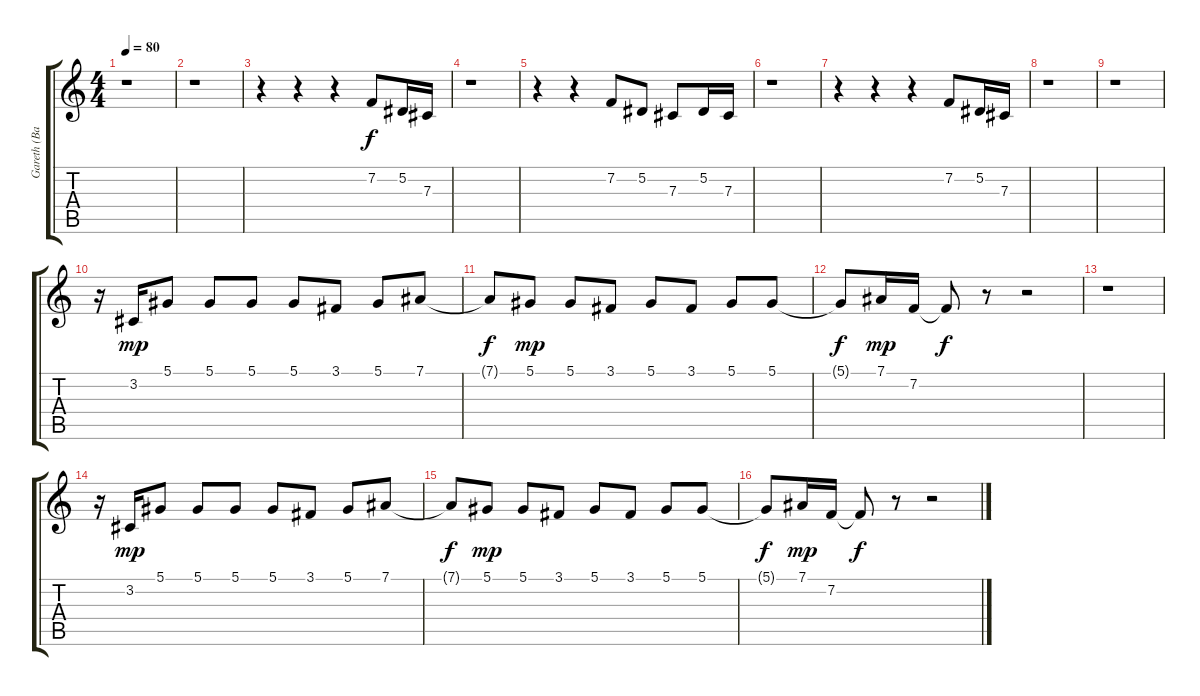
\track ("Gareth (Backing Vocals)" "Gareth (Ba") {instrument lead1square}
\staff {score tabs}
\tuning (Eb4 Bb3 Gb3 Db3 Ab2 Db2) {hide}
\ts (4 4)
\tempo 80
\clef g2
\ks c
r.1{dy f} |
r.1 |
r.4 r.4 r.4 7.2.8 5.2.16 7.3.16 |
r.1 |
r.4 r.4 7.2.8 5.2.8 7.3.8 5.2.16 7.3.16 |
r.1 |
r.4 r.4 r.4 7.2.8 5.2.16 7.3.16 |
r.1 |
r.1 |
r.16 3.2.16{dy mp} 5.1.8 5.1.8 5.1.8 5.1.8 3.1.8 5.1.8 7.1.8 |
7.1{t}.8{dy f} 5.1.8{dy mp} 5.1.8 3.1.8 5.1.8 3.1.8 5.1.8 5.1.8 |
5.1{t}.8{dy f} 7.1.16{dy mp} 7.2.16 7.2{t}.8{dy f} r.8 r.2 |
r.1 |
r.16 3.2.16{dy mp} 5.1.8 5.1.8 5.1.8 5.1.8 3.1.8 5.1.8 7.1.8 |
7.1{t}.8{dy f} 5.1.8{dy mp} 5.1.8 3.1.8 5.1.8 3.1.8 5.1.8 5.1.8 |
5.1{t}.8{dy f} 7.1.16{dy mp} 7.2.16 7.2{t}.8{dy f} r.8 r.2
